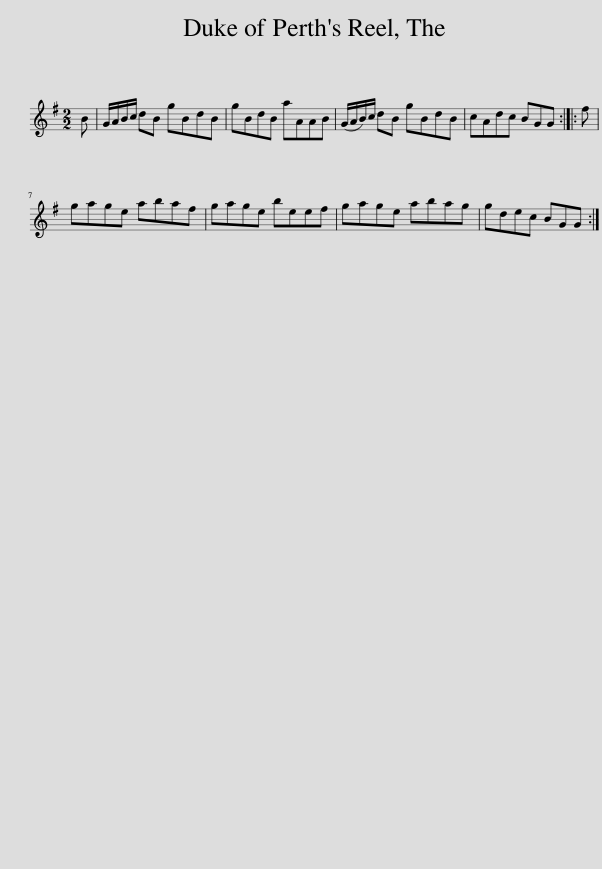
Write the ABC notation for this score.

X:1
L:1/8
M:2/2
I:linebreak $
K:G
V:1 treble
V:1
 B | G/A/B/c/ dB gBdB | gBdB aAAB | (G/A/B/)c/ dB gBdB | cAdc BGG :: %5
 f |$ gage abaf | gage beef | gage abag | gdec BGG :| %10
